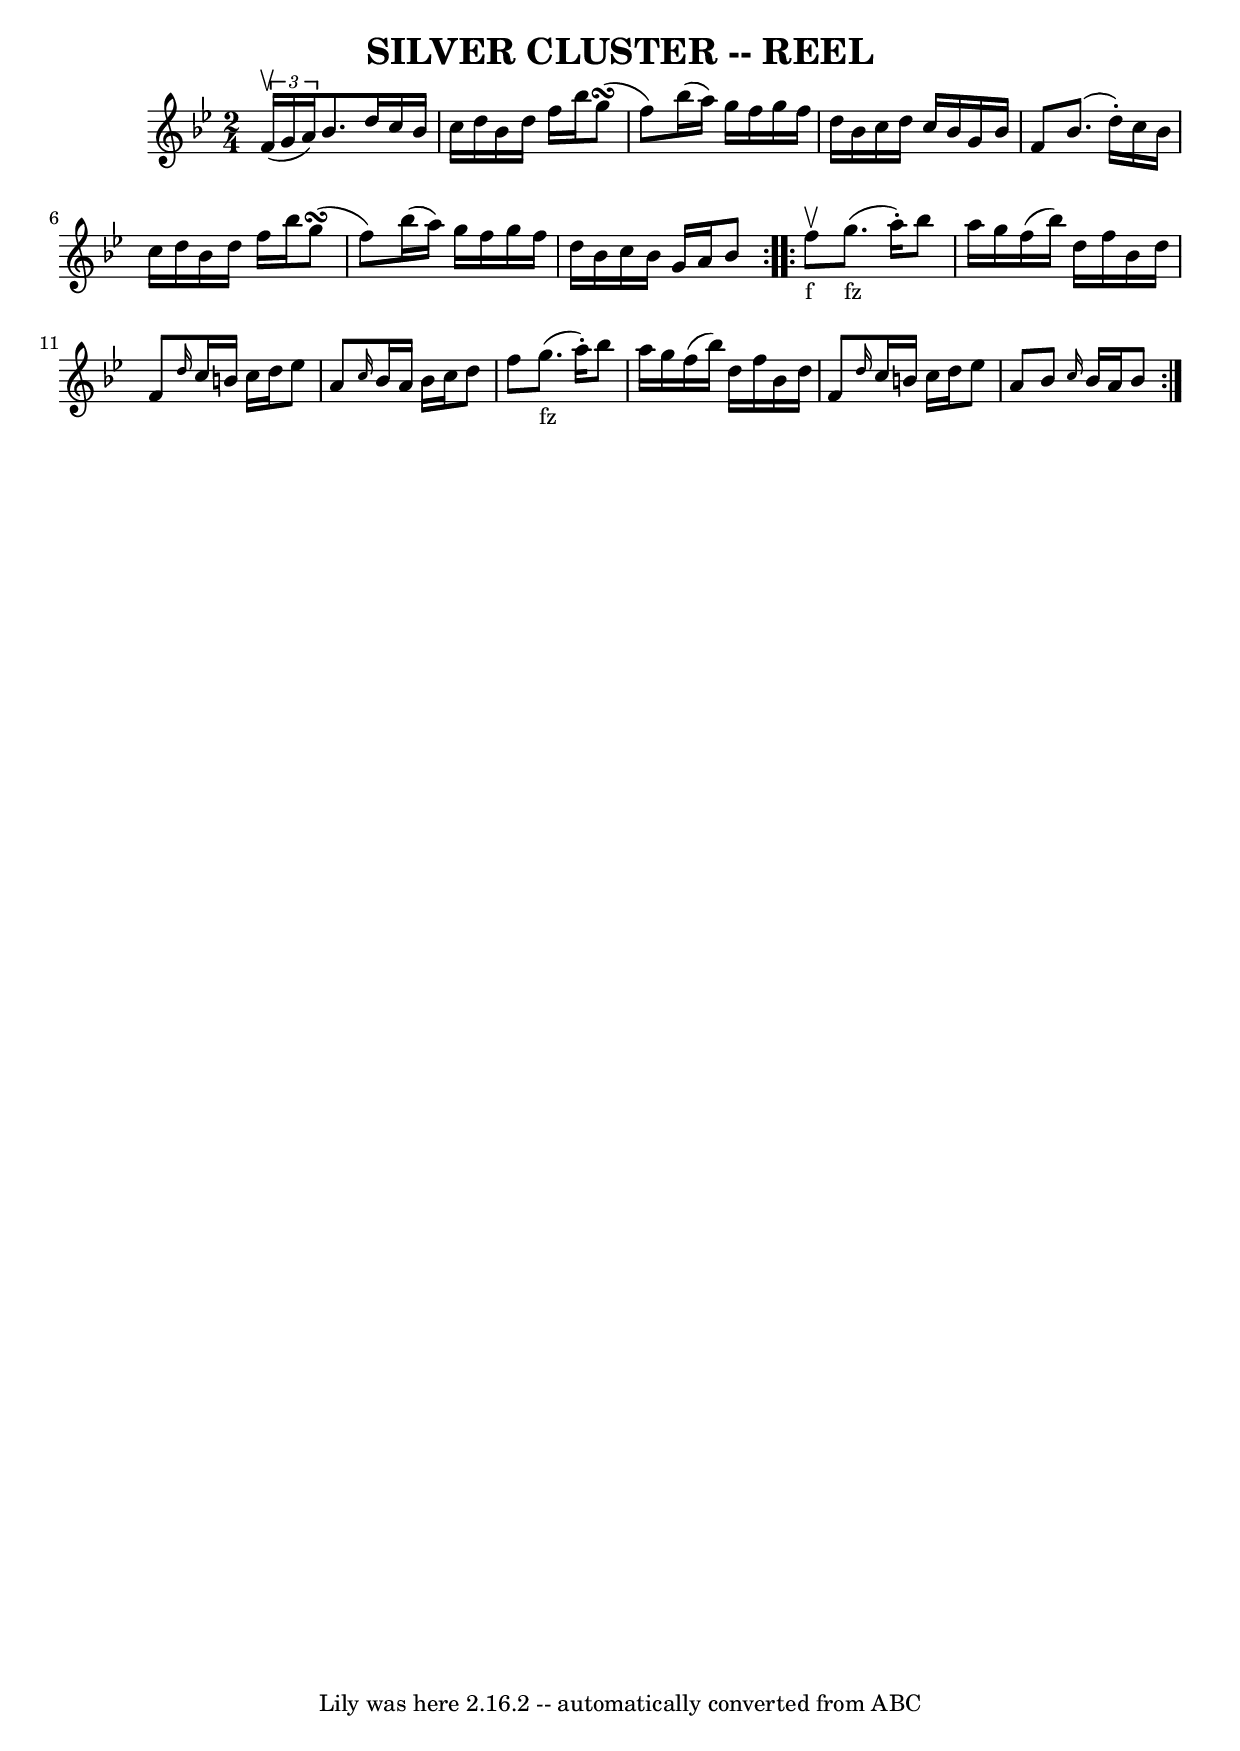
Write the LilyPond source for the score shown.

\version "2.16.2"
\include "Mammoth.ily"
\header {
  %% book = "Ryan's Mammoth Collection of Fiddle Tunes"
  crossRefNumber = "1"
  footnotes = ""
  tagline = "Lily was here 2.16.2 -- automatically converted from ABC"
  title = "SILVER CLUSTER -- REEL"

}
voicedefault =  {



  \repeat volta 2 {

    \time 2/4 
    \key bes \major   \times 2/3 { f'16 (^\upbow g'16 a'16) 
				 }    |
    bes'8. d''16 c''16 bes'16 c''16 d''16    |
    
    bes'16 d''16 f''16 bes''16 g''8 (\turn f''8)   |
    
    bes''16 (a''16) g''16 f''16 g''16 f''16 d''16 bes'16     |
    c''16 d''16 c''16 bes'16 g'16 bes'16 f'8         |
    bes'8. (d''16-.) c''16 bes'16 c''16 d''16     |
    bes'16 d''16 f''16 bes''16 g''8 (\turn f''8)    |
    bes''16 (a''16) g''16 f''16 g''16 f''16 d''16    
    bes'16    |
    c''16 bes'16 g'16 a'16 bes'8    
  }     

  \repeat volta 2 {
    f''8_"f"^\upbow       |
    g''8._"fz"(a''16-.) bes''8 a''16 g''16    |
    f''16 (bes''16) d''16    
    f''16 bes'16 d''16 f'8    |
    \grace { d''16  
	   } c''16    
    b'16 c''16 d''16 ees''8 a'8    |
    \grace { c''16  
	   }   
    bes'16 a'16 bes'16 c''16 d''8 f''8        |
    g''8. 
    _"fz"(a''16-.) bes''8 a''16 g''16    |
    f''16 (bes''16 ) d''16 f''16 bes'16 d''16 f'8    |
    \grace { d''16  
	   } 
    c''16 b'16 c''16 d''16 ees''8 a'8    |
    bes'8  
    \grace { c''16  
	   } bes'16 a'16 bes'8    
  }   

}

\score{
  <<

    \context Staff="default"
    {
      \voicedefault 
      
    }

  >>
  \layout {
    
  }
  \midi {
  }

}
